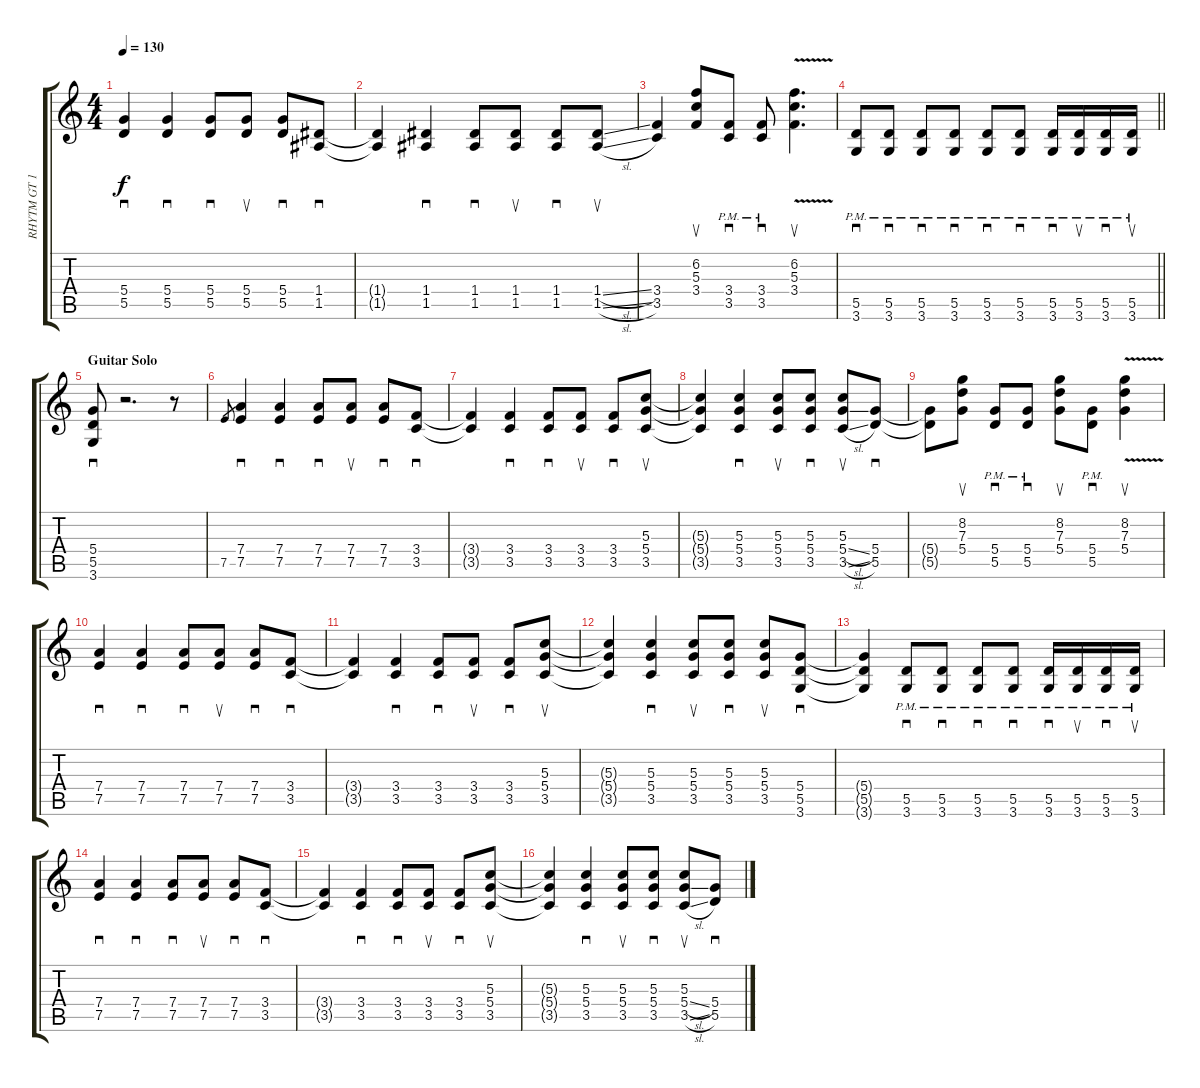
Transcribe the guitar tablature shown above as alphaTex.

\track ("RHYTM GT 1" "RHYTM GT 1") {instrument distortionguitar}
\staff {score tabs}
\tuning (E4 B3 G3 D3 A2 E2) {hide}
\ts (4 4)
\tempo 130
\clef g2
\ks c
(5.4 5.5).4{sd dy f} (5.4 5.5).4{sd} (5.4 5.5).8{sd} (5.4 5.5).8{su} (5.4 5.5).8{sd} (1.4 1.5).8{sd} |
(1.4{t} 1.5{t}).4 (1.4 1.5).4{sd} (1.4 1.5).8{sd} (1.4 1.5).8{su} (1.4 1.5).8{sd} (1.4{sl} 1.5{sl}).8{su} |
(3.4 3.5).4 (6.2 5.3 3.4).8{su} (3.4 3.5{pm}).8{sd} (3.4 3.5{pm}).8{sd} (6.2{v} 5.3{v} 3.4{v}).4{d su} |
\barLineRight lightlight
(5.5 3.6{pm}).8{sd} (5.5 3.6{pm}).8{sd} (5.5 3.6{pm}).8{sd} (5.5 3.6{pm}).8{sd} (5.5 3.6{pm}).8{sd} (5.5 3.6{pm}).8{sd} (5.5 3.6{pm}).16{sd} (5.5 3.6{pm}).16{su} (5.5 3.6{pm}).16{sd} (5.5 3.6{pm}).16{su} |
\section ("" "Guitar Solo")
(5.4 5.5 3.6).8{sd} r.2{d} r.8 |
7.5.8{gr} (7.4 7.5).4{sd} (7.4 7.5).4{sd} (7.4 7.5).8{sd} (7.4 7.5).8{su} (7.4 7.5).8{sd} (3.4 3.5).8{sd} |
(3.4{t} 3.5{t}).4 (3.4 3.5).4{sd} (3.4 3.5).8{sd} (3.4 3.5).8{su} (3.4 3.5).8{sd} (5.3 5.4 3.5).8{su} |
(5.3{t} 5.4{t} 3.5{t}).4 (5.3 5.4 3.5).4{sd} (5.3 5.4 3.5).8{su} (5.3 5.4 3.5).8{sd} (5.3 5.4{sl} 3.5{sl}).8{su} (5.4 5.5).8{sd} |
(5.4{t} 5.5{t}).8 (8.2 7.3 5.4).8{su} (5.4 5.5{pm}).8{sd} (5.4 5.5{pm}).8{sd} (8.2 7.3 5.4).8{su} (5.4 5.5{pm}).8{sd} (8.2{v} 7.3{v} 5.4{v}).4{su} |
(7.4 7.5).4{sd} (7.4 7.5).4{sd} (7.4 7.5).8{sd} (7.4 7.5).8{su} (7.4 7.5).8{sd} (3.4 3.5).8{sd} |
(3.4{t} 3.5{t}).4 (3.4 3.5).4{sd} (3.4 3.5).8{sd} (3.4 3.5).8{su} (3.4 3.5).8{sd} (5.3 5.4 3.5).8{su} |
(5.3{t} 5.4{t} 3.5{t}).4 (5.3 5.4 3.5).4{sd} (5.3 5.4 3.5).8{su} (5.3 5.4 3.5).8{sd} (5.3 5.4 3.5).8{su} (5.4 5.5 3.6).8{sd} |
(5.4{t} 5.5{t} 3.6{t}).4 (5.5 3.6{pm}).8{sd} (5.5 3.6{pm}).8{sd} (5.5 3.6{pm}).8{sd} (5.5 3.6{pm}).8{sd} (5.5 3.6{pm}).16{sd} (5.5 3.6{pm}).16{su} (5.5 3.6{pm}).16{sd} (5.5 3.6{pm}).16{su} |
(7.4 7.5).4{sd} (7.4 7.5).4{sd} (7.4 7.5).8{sd} (7.4 7.5).8{su} (7.4 7.5).8{sd} (3.4 3.5).8{sd} |
(3.4{t} 3.5{t}).4 (3.4 3.5).4{sd} (3.4 3.5).8{sd} (3.4 3.5).8{su} (3.4 3.5).8{sd} (5.3 5.4 3.5).8{su} |
(5.3{t} 5.4{t} 3.5{t}).4 (5.3 5.4 3.5).4{sd} (5.3 5.4 3.5).8{su} (5.3 5.4 3.5).8{sd} (5.3 5.4{sl} 3.5{sl}).8{su} (5.4 5.5).8{sd}
